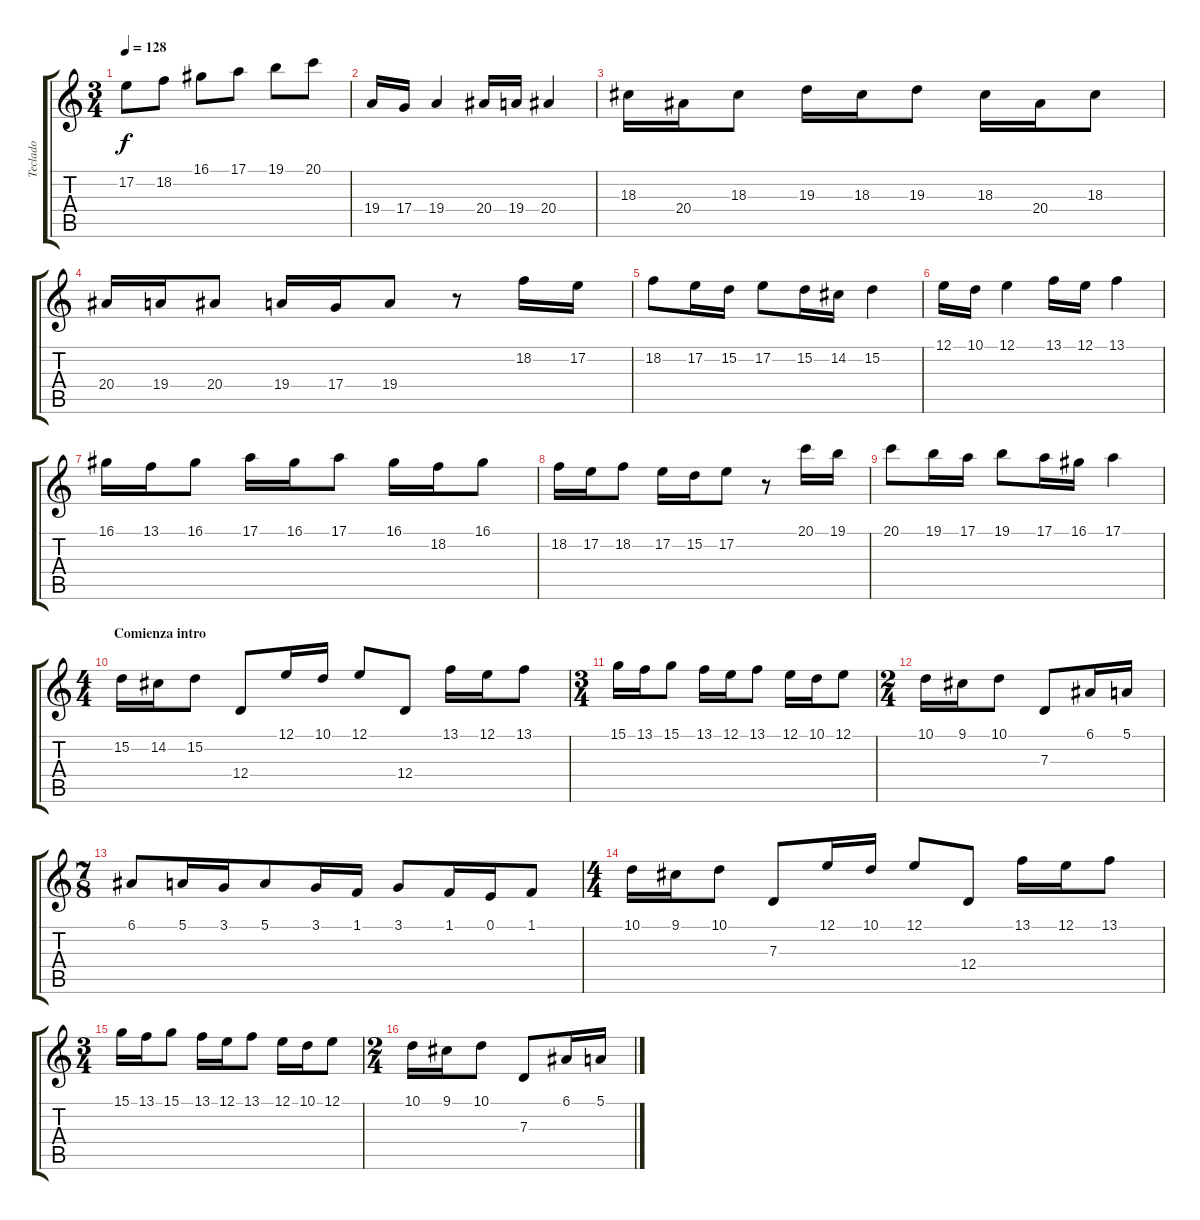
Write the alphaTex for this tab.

\track ("Teclado" "Teclado") {instrument synthstrings1}
\staff {score tabs}
\tuning (E4 B3 G3 D3 A2 E2) {hide}
\ts (3 4)
\tempo 128
\clef g2
\ks c
17.2.8{dy f} 18.2.8 16.1.8 17.1.8 19.1.8 20.1.8 |
19.4.16 17.4.16 19.4.4 20.4.16 19.4.16 20.4.4 |
18.3.16 20.4.16 18.3.8 19.3.16 18.3.16 19.3.8 18.3.16 20.4.16 18.3.8 |
20.4.16 19.4.16 20.4.8 19.4.16 17.4.16 19.4.8 r.8 18.2.16 17.2.16 |
18.2.8 17.2.16 15.2.16 17.2.8 15.2.16 14.2.16 15.2.4 |
12.1.16 10.1.16 12.1.4 13.1.16 12.1.16 13.1.4 |
16.1.16 13.1.16 16.1.8 17.1.16 16.1.16 17.1.8 16.1.16 18.2.16 16.1.8 |
18.2.16 17.2.16 18.2.8 17.2.16 15.2.16 17.2.8 r.8 20.1.16 19.1.16 |
20.1.8 19.1.16 17.1.16 19.1.8 17.1.16 16.1.16 17.1.4 |
\ts (4 4)
\section ("" "Comienza intro")
15.2.16 14.2.16 15.2.8 12.4.8 12.1.16 10.1.16 12.1.8 12.4.8 13.1.16 12.1.16 13.1.8 |
\ts (3 4)
15.1.16 13.1.16 15.1.8 13.1.16 12.1.16 13.1.8 12.1.16 10.1.16 12.1.8 |
\ts (2 4)
10.1.16 9.1.16 10.1.8 7.3.8 6.1.16 5.1.16 |
\ts (7 8)
6.1.8 5.1.16 3.1.16 5.1.8 3.1.16 1.1.16 3.1.8 1.1.16 0.1.16 1.1.8 |
\ts (4 4)
10.1.16 9.1.16 10.1.8 7.3.8 12.1.16 10.1.16 12.1.8 12.4.8 13.1.16 12.1.16 13.1.8 |
\ts (3 4)
15.1.16 13.1.16 15.1.8 13.1.16 12.1.16 13.1.8 12.1.16 10.1.16 12.1.8 |
\ts (2 4)
10.1.16 9.1.16 10.1.8 7.3.8 6.1.16 5.1.16
